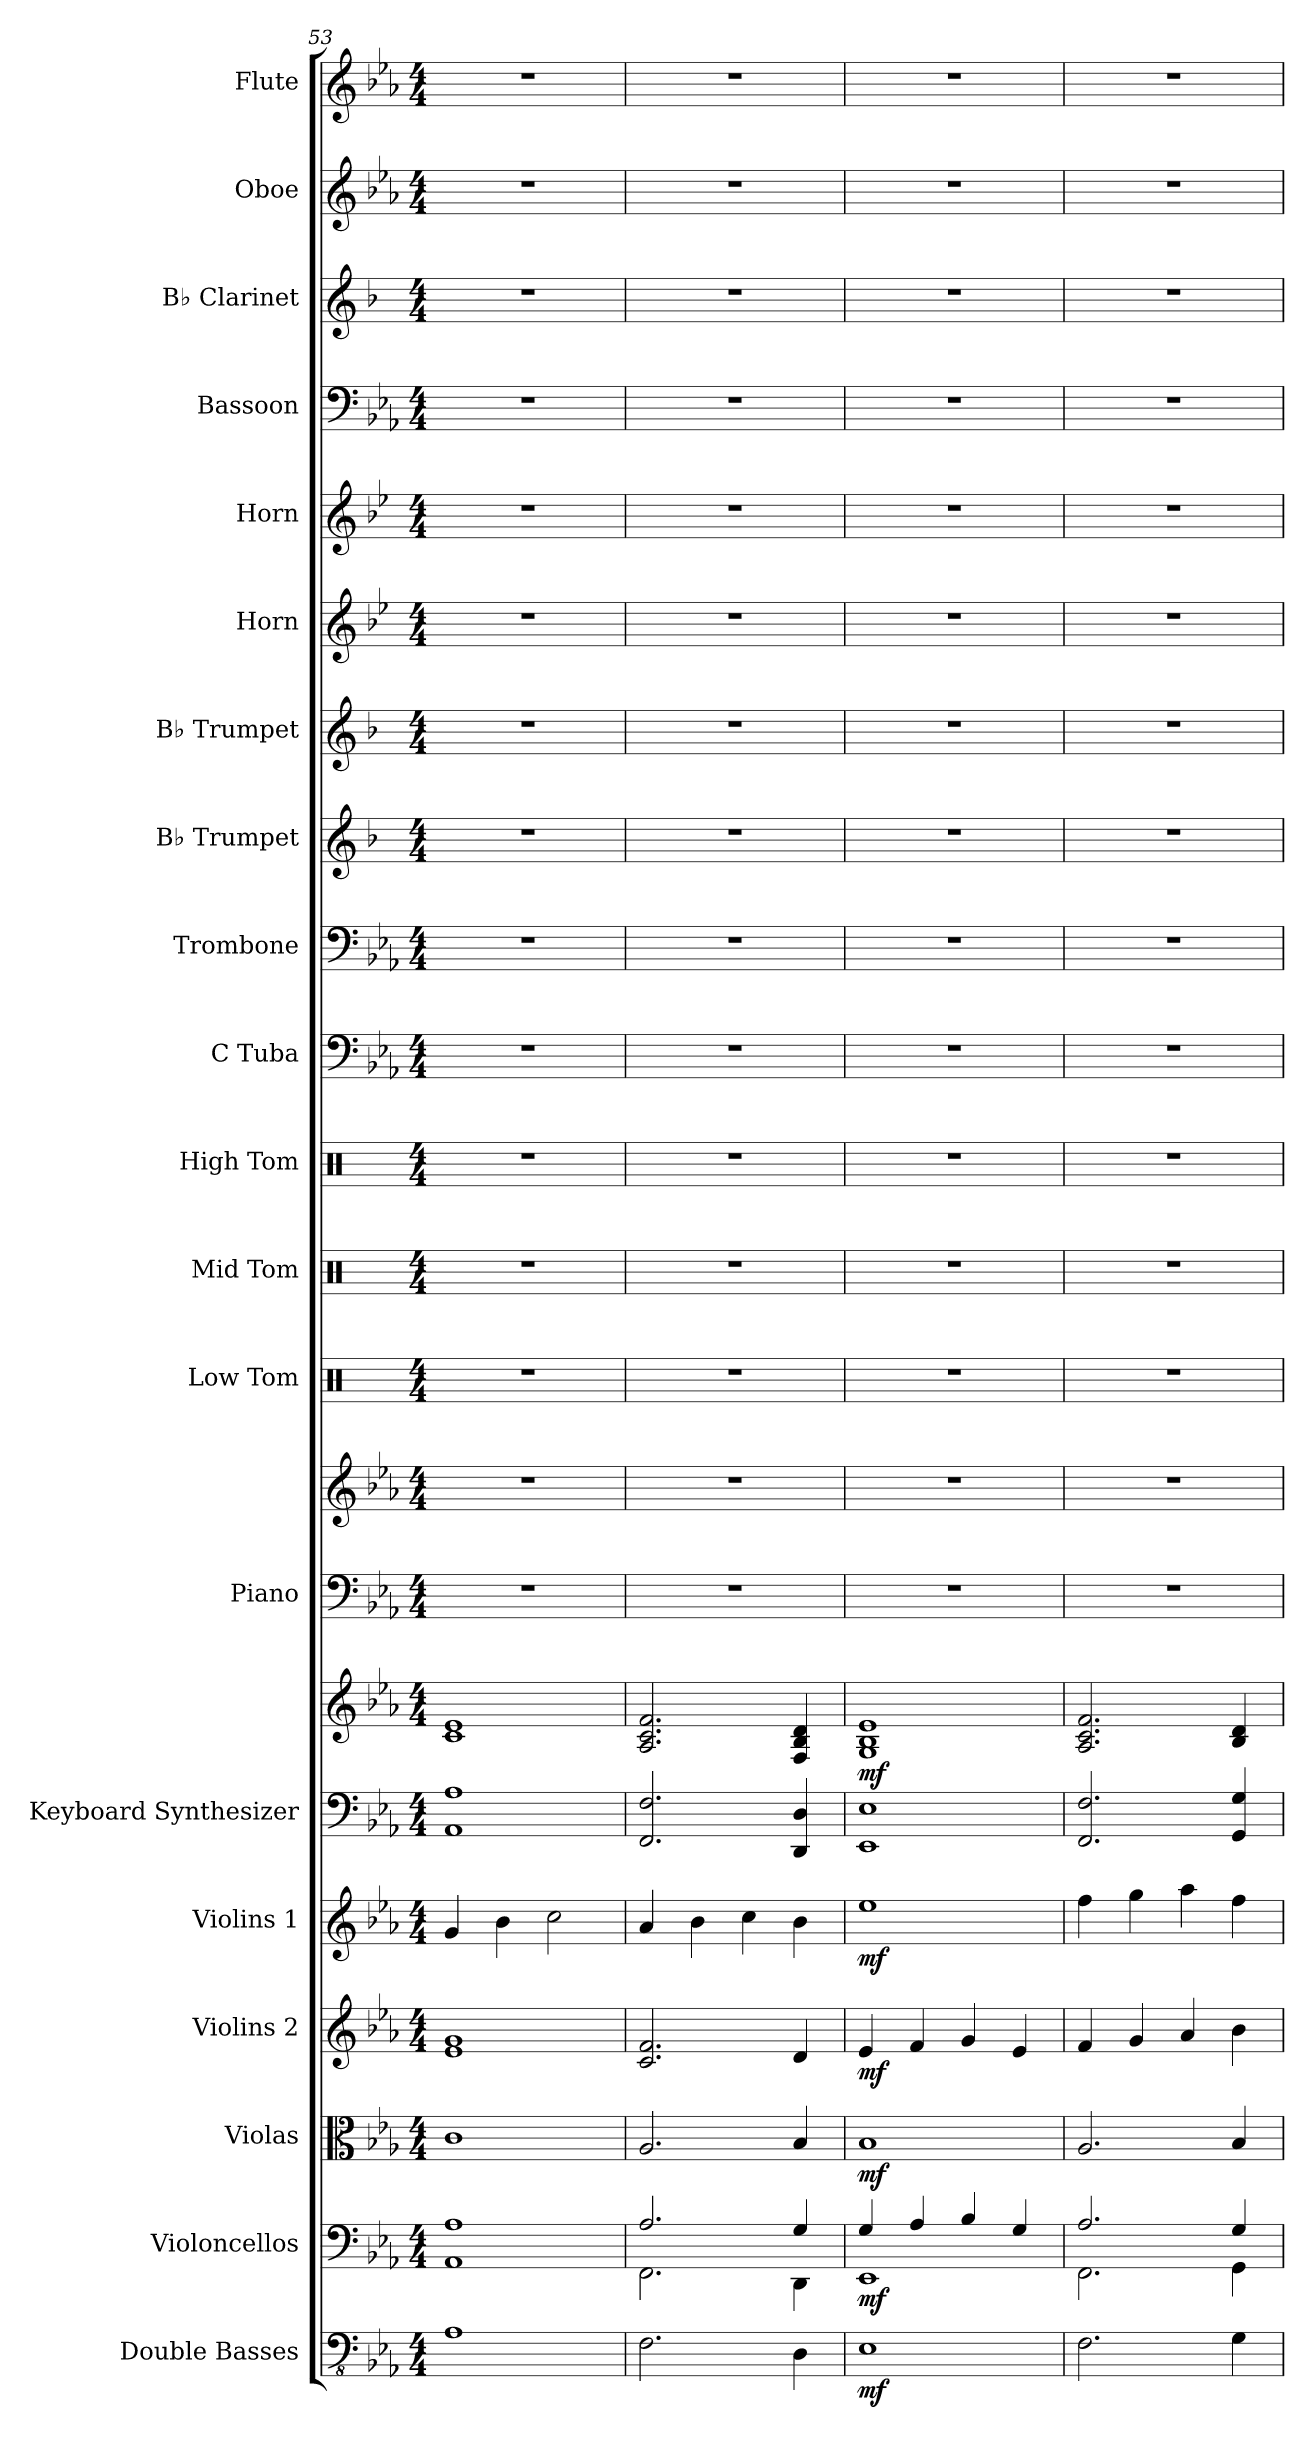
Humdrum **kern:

**kern	**dynam	**kern	**dynam	**kern	**dynam	**kern	**dynam	**kern	**dynam	**kern	**kern	**dynam	**kern	**kern	**kern	**kern	**kern	**kern	**kern	**kern	**kern	**kern	**kern	**kern	**kern	**kern	**kern
*part20	*part20	*part19	*part19	*part18	*part18	*part17	*part17	*part16	*part16	*part15	*part15	*part15	*part14	*part14	*part13	*part12	*part11	*part10	*part9	*part8	*part7	*part6	*part5	*part4	*part3	*part2	*part1
*staff22	*staff22	*staff21	*staff21	*staff20	*staff20	*staff19	*staff19	*staff18	*staff18	*staff17	*staff16	*staff16/17	*staff15	*staff14	*staff13	*staff12	*staff11	*staff10	*staff9	*staff8	*staff7	*staff6	*staff5	*staff4	*staff3	*staff2	*staff1
*I"Double Basses	*	*I"Violoncellos	*	*I"Violas	*	*I"Violins 2	*	*I"Violins 1	*	*I"Keyboard Synthesizer	*	*	*I"Piano	*	*I"Low Tom	*I"Mid Tom	*I"High Tom	*I"C Tuba	*I"Trombone	*I"B♭ Trumpet	*I"B♭ Trumpet	*I"Horn	*I"Horn	*I"Bassoon	*I"B♭ Clarinet	*I"Oboe	*I"Flute
*I'Dbs.	*	*I'Vlcs.	*	*I'Vlas.	*	*I'Vlns. 2	*	*I'Vlns. 1	*	*I'Synth.	*	*	*I'Pno.	*	*I'L. To.	*I'M. To.	*I'H. To.	*I'C Tu.	*I'Trb.	*I'B♭ Tpt.	*I'B♭ Tpt.	*I'Hn.	*I'Hn.	*I'Bsn.	*I'B♭ Cl.	*I'Ob.	*I'Fl.
*clefFv4	*	*clefF4	*	*clefC3	*	*clefG2	*	*clefG2	*	*clefF4	*clefG2	*	*clefF4	*clefG2	*clefX	*clefX	*clefX	*clefF4	*clefF4	*clefG2	*clefG2	*clefG2	*clefG2	*clefF4	*clefG2	*clefG2	*clefG2
*	*	*	*	*	*	*	*	*	*	*	*	*	*	*	*	*	*	*	*	*ITrd1c2	*ITrd1c2	*ITrd4c7	*ITrd4c7	*	*ITrd1c2	*	*
*k[b-e-a-]	*	*k[b-e-a-]	*	*k[b-e-a-]	*	*k[b-e-a-]	*	*k[b-e-a-]	*	*k[b-e-a-]	*k[b-e-a-]	*	*k[b-e-a-]	*k[b-e-a-]	*k[]	*k[]	*k[]	*k[b-e-a-]	*k[b-e-a-]	*k[b-e-a-]	*k[b-e-a-]	*k[b-e-a-]	*k[b-e-a-]	*k[b-e-a-]	*k[b-e-a-]	*k[b-e-a-]	*k[b-e-a-]
*E-:	*	*E-:	*	*E-:	*	*E-:	*	*E-:	*	*E-:	*E-:	*	*E-:	*E-:	*C:	*C:	*C:	*E-:	*E-:	*E-:	*E-:	*E-:	*E-:	*E-:	*E-:	*E-:	*E-:
*M4/4	*	*M4/4	*	*M4/4	*	*M4/4	*	*M4/4	*	*M4/4	*M4/4	*	*M4/4	*M4/4	*M4/4	*M4/4	*M4/4	*M4/4	*M4/4	*M4/4	*M4/4	*M4/4	*M4/4	*M4/4	*M4/4	*M4/4	*M4/4
=53	=53	=53	=53	=53	=53	=53	=53	=53	=53	=53	=53	=53	=53	=53	=53	=53	=53	=53	=53	=53	=53	=53	=53	=53	=53	=53	=53
*	*	*^	*	*	*	*	*	*	*	*	*	*	*	*	*	*	*	*	*	*	*	*	*	*	*	*	*
1AA-	.	1A-	1AA-	.	1c	.	1e- 1g	.	4g/	.	1AA- 1A-	1c 1e-	.	1r	1r	1r	1r	1r	1r	1r	1r	1r	1r	1r	1r	1r	1r	1r
.	.	.	.	.	.	.	.	.	4b-\	.	.	.	.	.	.	.	.	.	.	.	.	.	.	.	.	.	.	.
.	.	.	.	.	.	.	.	.	2cc\	.	.	.	.	.	.	.	.	.	.	.	.	.	.	.	.	.	.	.
=54	=54	=54	=54	=54	=54	=54	=54	=54	=54	=54	=54	=54	=54	=54	=54	=54	=54	=54	=54	=54	=54	=54	=54	=54	=54	=54	=54	=54
2.FF\	.	2.A-/	2.FF\	.	2.A-/	.	2.c/ 2.f/	.	4a-/	.	2.FF/ 2.F/	2.A-/ 2.c/ 2.f/	.	1r	1r	1r	1r	1r	1r	1r	1r	1r	1r	1r	1r	1r	1r	1r
.	.	.	.	.	.	.	.	.	4b-\	.	.	.	.	.	.	.	.	.	.	.	.	.	.	.	.	.	.	.
.	.	.	.	.	.	.	.	.	4cc\	.	.	.	.	.	.	.	.	.	.	.	.	.	.	.	.	.	.	.
4DD\	.	4G/	4DD\	.	4B-/	.	4d/	.	4b-\	.	4DD/ 4D/	4F/ 4B-/ 4d/	.	.	.	.	.	.	.	.	.	.	.	.	.	.	.	.
=55	=55	=55	=55	=55	=55	=55	=55	=55	=55	=55	=55	=55	=55	=55	=55	=55	=55	=55	=55	=55	=55	=55	=55	=55	=55	=55	=55	=55
!	!LO:DY:b	!	!	!LO:DY:b	!	!LO:DY:b	!	!LO:DY:b	!	!LO:DY:b	!	!	!LO:DY:b	!	!	!	!	!	!	!	!	!	!	!	!	!	!	!
1EE-	mf	4G/	1EE-	mf	1B-	mf	4e-/	mf	1ee-	mf	1EE- 1E-	1G 1B- 1e-	mf	1r	1r	1r	1r	1r	1r	1r	1r	1r	1r	1r	1r	1r	1r	1r
.	.	4A-/	.	.	.	.	4f/	.	.	.	.	.	.	.	.	.	.	.	.	.	.	.	.	.	.	.	.	.
.	.	4B-/	.	.	.	.	4g/	.	.	.	.	.	.	.	.	.	.	.	.	.	.	.	.	.	.	.	.	.
.	.	4G/	.	.	.	.	4e-/	.	.	.	.	.	.	.	.	.	.	.	.	.	.	.	.	.	.	.	.	.
=56	=56	=56	=56	=56	=56	=56	=56	=56	=56	=56	=56	=56	=56	=56	=56	=56	=56	=56	=56	=56	=56	=56	=56	=56	=56	=56	=56	=56
2.FF\	.	2.A-/	2.FF\	.	2.A-/	.	4f/	.	4ff\	.	2.FF/ 2.F/	2.A-/ 2.c/ 2.f/	.	1r	1r	1r	1r	1r	1r	1r	1r	1r	1r	1r	1r	1r	1r	1r
.	.	.	.	.	.	.	4g/	.	4gg\	.	.	.	.	.	.	.	.	.	.	.	.	.	.	.	.	.	.	.
.	.	.	.	.	.	.	4a-/	.	4aa-\	.	.	.	.	.	.	.	.	.	.	.	.	.	.	.	.	.	.	.
4GG\	.	4G/	4GG\	.	4B-/	.	4b-\	.	4ff\	.	4GG/ 4G/	4B-/ 4d/	.	.	.	.	.	.	.	.	.	.	.	.	.	.	.	.
*	*	*v	*v	*	*	*	*	*	*	*	*	*	*	*	*	*	*	*	*	*	*	*	*	*	*	*	*	*
=	=	=	=	=	=	=	=	=	=	=	=	=	=	=	=	=	=	=	=	=	=	=	=	=	=	=	=
*-	*-	*-	*-	*-	*-	*-	*-	*-	*-	*-	*-	*-	*-	*-	*-	*-	*-	*-	*-	*-	*-	*-	*-	*-	*-	*-	*-
